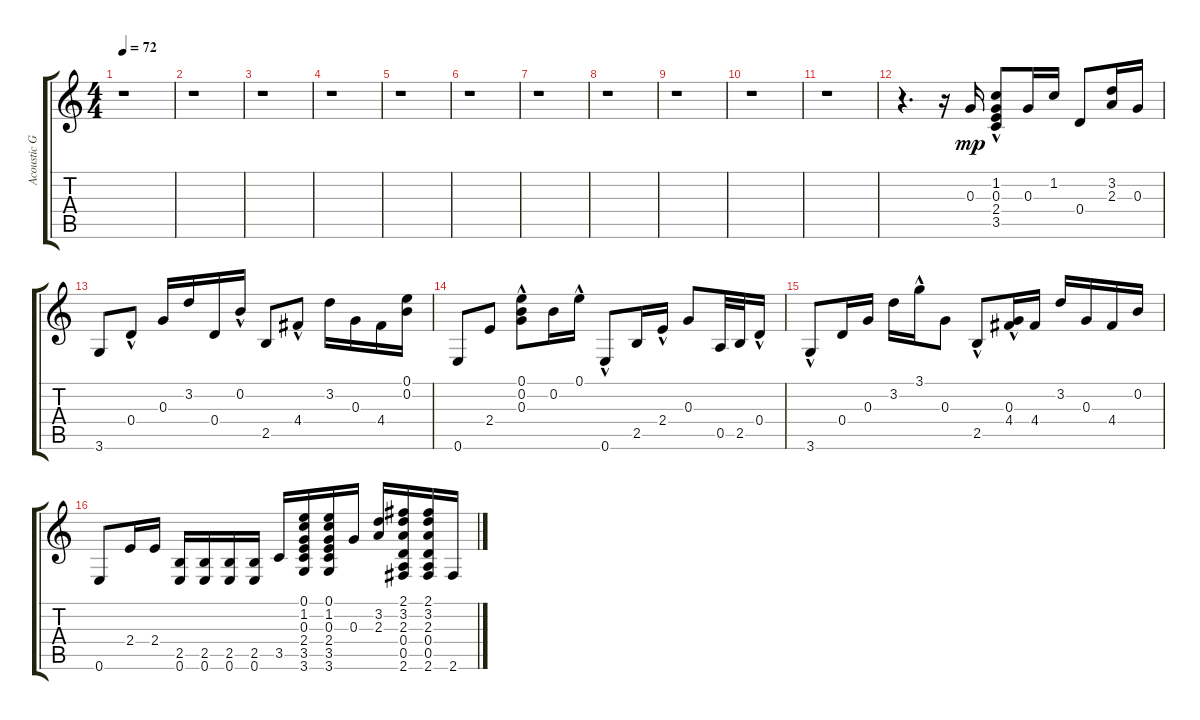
\track ("Acoustic Guitar" "Acoustic G") {instrument acousticguitarsteel}
\staff {score tabs}
\tuning (E4 B3 G3 D3 A2 E2) {hide}
\ts (4 4)
\tempo 72
\clef g2
\ks c
r.1{dy f} |
r.1 |
r.1 |
r.1 |
r.1 |
r.1 |
r.1 |
r.1 |
r.1 |
r.1 |
r.1 |
r.4{d} r.16 0.3.16{dy mp} (1.2 0.3 2.4 3.5{hac}).8 0.3.16 1.2.16 0.4.8 (3.2 2.3).16 0.3.16 |
3.6.8 0.4{hac}.8 0.3.16 3.2.16 0.4.16 0.2{hac}.16 2.5.8 4.4{hac}.8 3.2.16 0.3.16 4.4.16 (0.1 0.2).16 |
0.6.8 2.4.8 (0.1{hac} 0.2 0.3{hac}).8 0.2.16 0.1{hac}.16 0.6{hac}.8 2.5.16 2.4{hac}.16 0.3.8 0.5.32 2.5.32 0.4{hac}.16 |
3.6{hac}.8 0.4.16 0.3.16 3.2.16 3.1{hac}.16 0.3.8 2.5{hac}.8 (0.3{hac} 4.4).16 4.4.16 3.2.16 0.3.16 4.4.16 0.2.16 |
0.6.8 2.4.16 2.4.16 (2.5 0.6).16 (2.5 0.6).16 (2.5 0.6).16 (2.5 0.6).16 3.5.16 (0.1 1.2 0.3 2.4 3.5 3.6).16 (0.1 1.2 0.3 2.4 3.5 3.6).16 0.3.16 (3.2 2.3).16 (2.1 3.2 2.3 0.4 0.5 2.6).16 (2.1 3.2 2.3 0.4 0.5 2.6).16 2.6.16
